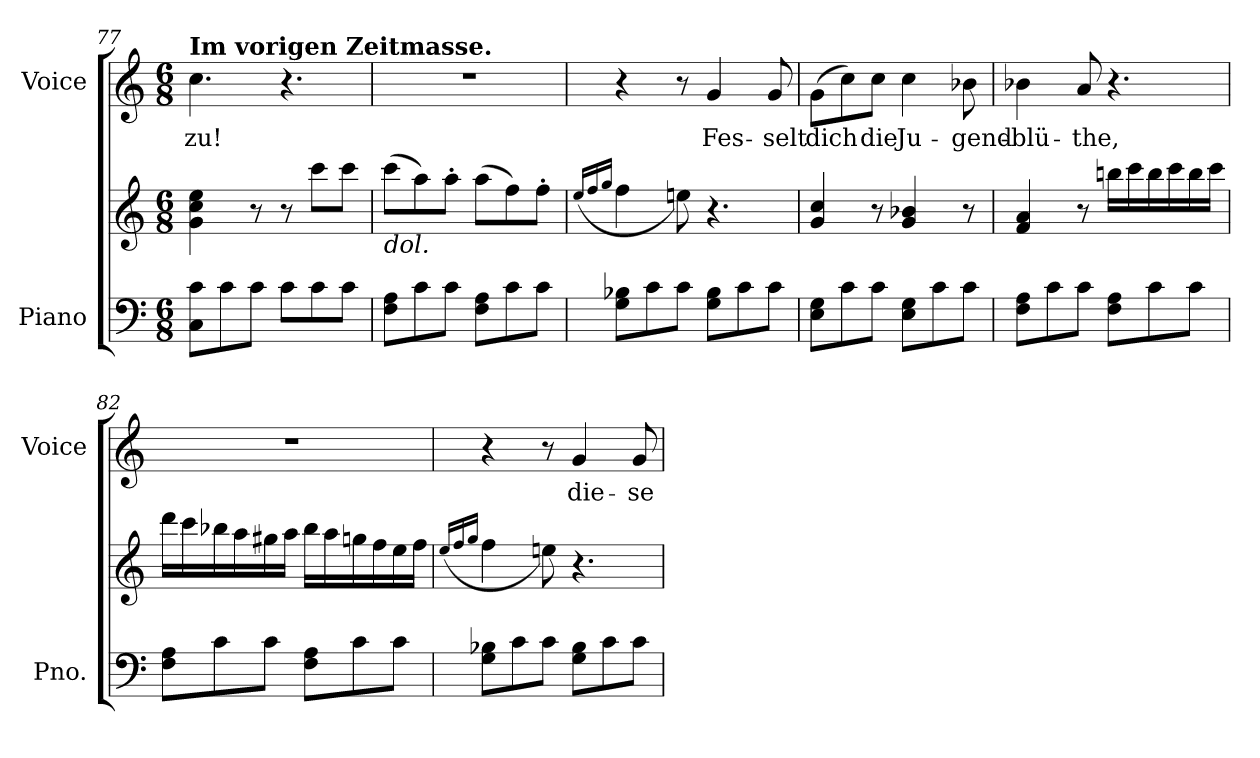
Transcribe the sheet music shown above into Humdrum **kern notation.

**kern	**kern	**kern	**text
*part2	*part2	*part1	*part1
*staff3	*staff2	*staff1	*staff1
*I"Piano	*	*I"Voice	*
*I'Pno.	*	*I'Voice	*
*clefF4	*clefG2	*clefG2	*
*k[]	*k[]	*k[]	*
*C:	*C:	*C:	*
*M6/8	*M6/8	*M6/8	*
=77	=77	=77	=77
!	!	!LO:TX:a:B:t=Im vorigen Zeitmasse.	!
!	!	!	!LO:LY:b:color=#000000
8Ci\ 8ciL	4gi\ 4cci 4eei	4.cci\	-zu!
8ci\	.	.	.
8ci\J	8r	.	.
8ci\L	8r	4.r	.
8ci\	8ccci\L	.	.
8ci\J	8ccci\J	.	.
=78	=78	=78	=78
!	!LO:TX:b:i:t=dol.	!	!
!	!	!LO:N:vis=1	!
8Fi\ 8AiL	(8ccci\L	2.r	.
8ci\	8aai\)	.	.
8ci\J	8aa'i\J	.	.
8Fi\ 8AiL	(8aai\L	.	.
8ci\	8ffi\)	.	.
8ci\J	8ff'i\J	.	.
=79	=79	=79	=79
.	(16qeei/LL	.	.
.	16qffi/	.	.
.	16qggi/JJ	.	.
8Gi\ 8B-XiL	4ffi\	4r	.
8ci\	.	.	.
8ci\J	8eeni\)	8r	.
!	!	!	!LO:LY:b:color=#000000
8Gi\ 8B-iL	4.r	4gi/	Fes-
8ci\	.	.	.
!	!	!	!LO:LY:b:color=#000000
8ci\J	.	8gi/	-selt
=80	=80	=80	=80
!	!	!	!LO:LY:b:color=#000000
8Ei\ 8GiL	4gi/ 4cci	(8gi\L	dich
8ci\	.	8cci\)	.
!	!	!	!LO:LY:b:color=#000000
8ci\J	8r	8cci\J	die
!	!	!	!LO:LY:b:color=#000000
8Ei\ 8GiL	4gi/ 4b-Xi	4cci\	Ju-
8ci\	.	.	.
!	!	!	!LO:LY:b:color=#000000
8ci\J	8r	8b-Xi\	-gend-
=81	=81	=81	=81
!	!	!	!LO:LY:b:color=#000000
8Fi\ 8AiL	4fi/ 4ai	4b-Xi\	-blü-
8ci\	.	.	.
!	!	!	!LO:LY:b:color=#000000
8ci\J	8r	8ai/	-the,
8Fi\ 8AiL	16bbni\LL	4.r	.
.	16ccci\	.	.
8ci\	16bbi\	.	.
.	16ccci\	.	.
8ci\J	16bbi\	.	.
.	16ccci\JJ	.	.
!!LO:LB:g=z
=82	=82	=82	=82
!	!	!LO:N:vis=1	!
8Fi\ 8AiL	16dddi\LL	2.r	.
.	16ccci\	.	.
8ci\	16bb-Xi\	.	.
.	16aai\	.	.
8ci\J	16gg#Xi\	.	.
.	16aai\JJ	.	.
8Fi\ 8AiL	16bb-i\LL	.	.
.	16aai\	.	.
8ci\	16ggni\	.	.
.	16ffi\	.	.
8ci\J	16eei\	.	.
.	16ffi\JJ	.	.
=83	=83	=83	=83
.	(16qeei/LL	.	.
.	16qffi/	.	.
.	16qggi/JJ	.	.
8Gi\ 8B-XiL	4ffi\	4r	.
8ci\	.	.	.
8ci\J	8eeni\)	8r	.
!	!	!	!LO:LY:b:color=#000000
8Gi\ 8B-iL	4.r	4gi/	die-
8ci\	.	.	.
!	!	!	!LO:LY:b:color=#000000
8ci\J	.	8gi/	-se
=	=	=	=
*-	*-	*-	*-
